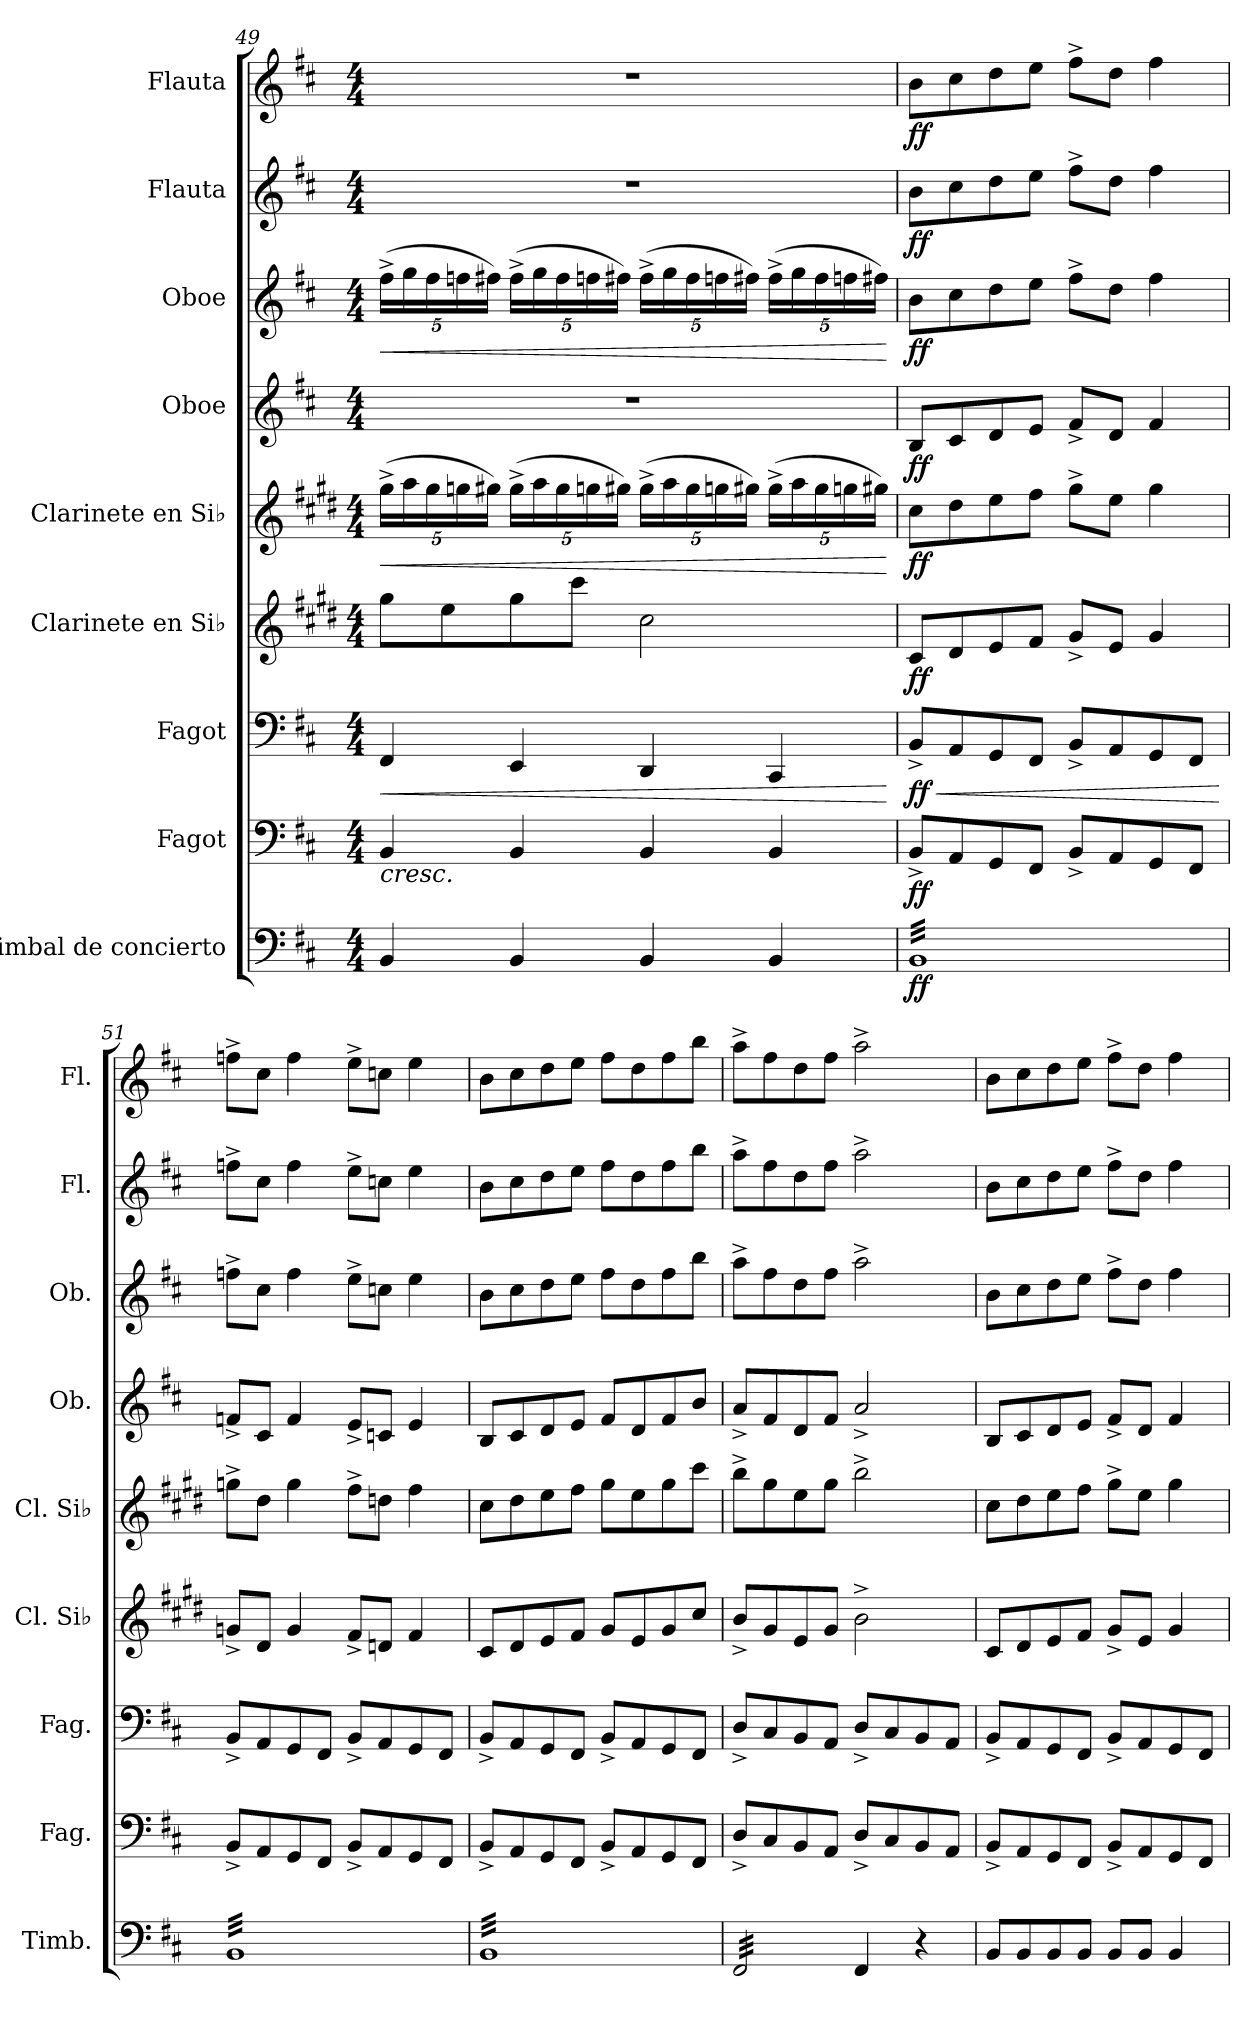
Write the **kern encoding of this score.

**kern	**dynam	**kern	**dynam	**kern	**dynam	**kern	**dynam	**kern	**dynam	**kern	**dynam	**kern	**dynam	**kern	**dynam	**kern	**dynam
*part9	*part9	*part8	*part8	*part7	*part7	*part6	*part6	*part5	*part5	*part4	*part4	*part3	*part3	*part2	*part2	*part1	*part1
*staff9	*staff9	*staff8	*staff8	*staff7	*staff7	*staff6	*staff6	*staff5	*staff5	*staff4	*staff4	*staff3	*staff3	*staff2	*staff2	*staff1	*staff1
*I"Timbal de concierto	*	*I"Fagot	*	*I"Fagot	*	*I"Clarinete en Si♭	*	*I"Clarinete en Si♭	*	*I"Oboe	*	*I"Oboe	*	*I"Flauta	*	*I"Flauta	*
*I'Timb.	*	*I'Fag.	*	*I'Fag.	*	*I'Cl. Si♭	*	*I'Cl. Si♭	*	*I'Ob.	*	*I'Ob.	*	*I'Fl.	*	*I'Fl.	*
!!LO:PB:g=z
*clefF4	*	*clefF4	*	*clefF4	*	*clefG2	*	*clefG2	*	*clefG2	*	*clefG2	*	*clefG2	*	*clefG2	*
*	*	*	*	*	*	*ITrd1c2	*	*ITrd1c2	*	*	*	*	*	*	*	*	*
*k[f#c#]	*	*k[f#c#]	*	*k[f#c#]	*	*k[f#c#]	*	*k[f#c#]	*	*k[f#c#]	*	*k[f#c#]	*	*k[f#c#]	*	*k[f#c#]	*
*M4/4	*	*M4/4	*	*M4/4	*	*M4/4	*	*M4/4	*	*M4/4	*	*M4/4	*	*M4/4	*	*M4/4	*
*MM157	*	*MM157	*	*MM157	*	*MM157	*	*MM157	*	*MM157	*	*MM157	*	*MM157	*	*MM157	*
=49	=49	=49	=49	=49	=49	=49	=49	=49	=49	=49	=49	=49	=49	=49	=49	=49	=49
!	!	!	!LO:HP:b	!	!LO:HP:b	!	!	!	!	!	!	!	!	!	!	!	!
*	*	*	*	*	*	*	*	*Xbrackettup	*	*	*	*	*	*	*	*	*
!	!	!	!	!	!	!	!	!	!LO:HP:b	!	!	!	!	!	!	!	!
*	*	*	*	*	*	*	*	*	*	*	*	*Xbrackettup	*	*	*	*	*
!	!	!	!	!	!	!	!	!	!	!	!	!	!LO:HP:b	!	!	!	!
4BB/	.	4BB/	<	4FF#/	<	8ff#\L	.	(20ff#^\LL	<	1r	.	(20ff#^\LL	<	1r	.	1r	.
.	.	.	.	.	.	.	.	20gg\	.	.	.	20gg\	.	.	.	.	.
.	.	.	.	.	.	.	.	20ff#\	.	.	.	20ff#\	.	.	.	.	.
.	.	.	.	.	.	8dd\	.	.	.	.	.	.	.	.	.	.	.
.	.	.	.	.	.	.	.	20ffn\	.	.	.	20ffn\	.	.	.	.	.
.	.	.	.	.	.	.	.	20ff#X\JJ)	.	.	.	20ff#X\JJ)	.	.	.	.	.
4BB/	.	4BB/	.	4EE/	.	8ff#\	.	(20ff#^\LL	.	.	.	(20ff#^\LL	.	.	.	.	.
.	.	.	.	.	.	.	.	20gg\	.	.	.	20gg\	.	.	.	.	.
.	.	.	.	.	.	.	.	20ff#\	.	.	.	20ff#\	.	.	.	.	.
.	.	.	.	.	.	8bb\J	.	.	.	.	.	.	.	.	.	.	.
.	.	.	.	.	.	.	.	20ffn\	.	.	.	20ffn\	.	.	.	.	.
.	.	.	.	.	.	.	.	20ff#X\JJ)	.	.	.	20ff#X\JJ)	.	.	.	.	.
4BB/	.	4BB/	.	4DD/	.	2b\	.	(20ff#^\LL	.	.	.	(20ff#^\LL	.	.	.	.	.
.	.	.	.	.	.	.	.	20gg\	.	.	.	20gg\	.	.	.	.	.
.	.	.	.	.	.	.	.	20ff#\	.	.	.	20ff#\	.	.	.	.	.
.	.	.	.	.	.	.	.	20ffn\	.	.	.	20ffn\	.	.	.	.	.
.	.	.	.	.	.	.	.	20ff#X\JJ)	.	.	.	20ff#X\JJ)	.	.	.	.	.
4BB/	.	4BB/	.	4CC#/	.	.	.	(20ff#^\LL	.	.	.	(20ff#^\LL	.	.	.	.	.
.	.	.	.	.	.	.	.	20gg\	.	.	.	20gg\	.	.	.	.	.
.	.	.	.	.	.	.	.	20ff#\	.	.	.	20ff#\	.	.	.	.	.
.	.	.	.	.	.	.	.	20ffn\	.	.	.	20ffn\	.	.	.	.	.
.	.	.	.	.	.	.	.	20ff#X\JJ)	.	.	.	20ff#X\JJ)	.	.	.	.	.
.	.	.	.	.	[	.	.	.	[	.	.	.	[	.	.	.	.
=50	=50	=50	=50	=50	=50	=50	=50	=50	=50	=50	=50	=50	=50	=50	=50	=50	=50
*	*	*	*	*	*	*	*	*	*	*	*	*	*	*	*	*MM160	*
!	!LO:DY:b	!	!LO:DY:b	!	!LO:HP:b	!	!	!	!	!	!	!	!	!	!	!	!
!	!	!	!	!	!LO:DY:n=1:b	!	!LO:DY:b	!	!LO:DY:b	!	!LO:DY:b	!	!LO:DY:b	!	!LO:DY:b	!	!LO:DY:b
*tremolo	*	*	*	*	*	*	*	*	*	*	*	*	*	*	*	*	*
32BBLLL	ff	8BB^/L	ff	8BB^/L	< ff	8B/L	ff	8b\L	ff	8B/L	ff	8b\L	ff	8b\L	ff	8b\L	ff
32BB	.	.	.	.	.	.	.	.	.	.	.	.	.	.	.	.	.
32BB	.	.	.	.	.	.	.	.	.	.	.	.	.	.	.	.	.
32BB	.	.	.	.	.	.	.	.	.	.	.	.	.	.	.	.	.
32BB	.	8AA/	.	8AA/	.	8c#/	.	8cc#\	.	8c#/	.	8cc#\	.	8cc#\	.	8cc#\	.
32BB	.	.	.	.	.	.	.	.	.	.	.	.	.	.	.	.	.
32BB	.	.	.	.	.	.	.	.	.	.	.	.	.	.	.	.	.
32BB	.	.	.	.	.	.	.	.	.	.	.	.	.	.	.	.	.
32BB	.	8GG/	.	8GG/	.	8d/	.	8dd\	.	8d/	.	8dd\	.	8dd\	.	8dd\	.
32BB	.	.	.	.	.	.	.	.	.	.	.	.	.	.	.	.	.
32BB	.	.	.	.	.	.	.	.	.	.	.	.	.	.	.	.	.
32BB	.	.	.	.	.	.	.	.	.	.	.	.	.	.	.	.	.
32BB	.	8FF#/J	.	8FF#/J	.	8e/J	.	8ee\J	.	8e/J	.	8ee\J	.	8ee\J	.	8ee\J	.
32BB	.	.	.	.	.	.	.	.	.	.	.	.	.	.	.	.	.
32BB	.	.	.	.	.	.	.	.	.	.	.	.	.	.	.	.	.
32BB	.	.	.	.	.	.	.	.	.	.	.	.	.	.	.	.	.
32BB	.	8BB^/L	.	8BB^/L	.	8f#^/L	.	8ff#^\L	.	8f#^/L	.	8ff#^\L	.	8ff#^\L	.	8ff#^\L	.
32BB	.	.	.	.	.	.	.	.	.	.	.	.	.	.	.	.	.
32BB	.	.	.	.	.	.	.	.	.	.	.	.	.	.	.	.	.
32BB	.	.	.	.	.	.	.	.	.	.	.	.	.	.	.	.	.
32BB	.	8AA/	.	8AA/	.	8d/J	.	8dd\J	.	8d/J	.	8dd\J	.	8dd\J	.	8dd\J	.
32BB	.	.	.	.	.	.	.	.	.	.	.	.	.	.	.	.	.
32BB	.	.	.	.	.	.	.	.	.	.	.	.	.	.	.	.	.
32BB	.	.	.	.	.	.	.	.	.	.	.	.	.	.	.	.	.
32BB	.	8GG/	.	8GG/	.	4f#/	.	4ff#\	.	4f#/	.	4ff#\	.	4ff#\	.	4ff#\	.
32BB	.	.	.	.	.	.	.	.	.	.	.	.	.	.	.	.	.
32BB	.	.	.	.	.	.	.	.	.	.	.	.	.	.	.	.	.
32BB	.	.	.	.	.	.	.	.	.	.	.	.	.	.	.	.	.
32BB	.	8FF#/J	.	8FF#/J	.	.	.	.	.	.	.	.	.	.	.	.	.
32BB	.	.	.	.	.	.	.	.	.	.	.	.	.	.	.	.	.
32BB	.	.	.	.	.	.	.	.	.	.	.	.	.	.	.	.	.
32BBJJJ	.	.	.	.	.	.	.	.	.	.	.	.	.	.	.	.	.
.	.	.	[	.	[	.	.	.	.	.	.	.	.	.	.	.	.
=51	=51	=51	=51	=51	=51	=51	=51	=51	=51	=51	=51	=51	=51	=51	=51	=51	=51
32BBLLL	.	8BB^/L	.	8BB^/L	.	8fn^/L	.	8ffn^\L	.	8fn^/L	.	8ffn^\L	.	8ffn^\L	.	8ffn^\L	.
32BB	.	.	.	.	.	.	.	.	.	.	.	.	.	.	.	.	.
32BB	.	.	.	.	.	.	.	.	.	.	.	.	.	.	.	.	.
32BB	.	.	.	.	.	.	.	.	.	.	.	.	.	.	.	.	.
32BB	.	8AA/	.	8AA/	.	8c#/J	.	8cc#\J	.	8c#/J	.	8cc#\J	.	8cc#\J	.	8cc#\J	.
32BB	.	.	.	.	.	.	.	.	.	.	.	.	.	.	.	.	.
32BB	.	.	.	.	.	.	.	.	.	.	.	.	.	.	.	.	.
32BB	.	.	.	.	.	.	.	.	.	.	.	.	.	.	.	.	.
32BB	.	8GG/	.	8GG/	.	4f/	.	4ff\	.	4f/	.	4ff\	.	4ff\	.	4ff\	.
32BB	.	.	.	.	.	.	.	.	.	.	.	.	.	.	.	.	.
32BB	.	.	.	.	.	.	.	.	.	.	.	.	.	.	.	.	.
32BB	.	.	.	.	.	.	.	.	.	.	.	.	.	.	.	.	.
32BB	.	8FF#/J	.	8FF#/J	.	.	.	.	.	.	.	.	.	.	.	.	.
32BB	.	.	.	.	.	.	.	.	.	.	.	.	.	.	.	.	.
32BB	.	.	.	.	.	.	.	.	.	.	.	.	.	.	.	.	.
32BB	.	.	.	.	.	.	.	.	.	.	.	.	.	.	.	.	.
32BB	.	8BB^/L	.	8BB^/L	.	8e^/L	.	8ee^\L	.	8e^/L	.	8ee^\L	.	8ee^\L	.	8ee^\L	.
32BB	.	.	.	.	.	.	.	.	.	.	.	.	.	.	.	.	.
32BB	.	.	.	.	.	.	.	.	.	.	.	.	.	.	.	.	.
32BB	.	.	.	.	.	.	.	.	.	.	.	.	.	.	.	.	.
32BB	.	8AA/	.	8AA/	.	8cn/J	.	8ccn\J	.	8cn/J	.	8ccn\J	.	8ccn\J	.	8ccn\J	.
32BB	.	.	.	.	.	.	.	.	.	.	.	.	.	.	.	.	.
32BB	.	.	.	.	.	.	.	.	.	.	.	.	.	.	.	.	.
32BB	.	.	.	.	.	.	.	.	.	.	.	.	.	.	.	.	.
32BB	.	8GG/	.	8GG/	.	4e/	.	4ee\	.	4e/	.	4ee\	.	4ee\	.	4ee\	.
32BB	.	.	.	.	.	.	.	.	.	.	.	.	.	.	.	.	.
32BB	.	.	.	.	.	.	.	.	.	.	.	.	.	.	.	.	.
32BB	.	.	.	.	.	.	.	.	.	.	.	.	.	.	.	.	.
32BB	.	8FF#/J	.	8FF#/J	.	.	.	.	.	.	.	.	.	.	.	.	.
32BB	.	.	.	.	.	.	.	.	.	.	.	.	.	.	.	.	.
32BB	.	.	.	.	.	.	.	.	.	.	.	.	.	.	.	.	.
32BBJJJ	.	.	.	.	.	.	.	.	.	.	.	.	.	.	.	.	.
!!LO:PB:g=z
=52	=52	=52	=52	=52	=52	=52	=52	=52	=52	=52	=52	=52	=52	=52	=52	=52	=52
32BBLLL	.	8BB^/L	.	8BB^/L	.	8B/L	.	8b\L	.	8B/L	.	8b\L	.	8b\L	.	8b\L	.
32BB	.	.	.	.	.	.	.	.	.	.	.	.	.	.	.	.	.
32BB	.	.	.	.	.	.	.	.	.	.	.	.	.	.	.	.	.
32BB	.	.	.	.	.	.	.	.	.	.	.	.	.	.	.	.	.
32BB	.	8AA/	.	8AA/	.	8c#/	.	8cc#\	.	8c#/	.	8cc#\	.	8cc#\	.	8cc#\	.
32BB	.	.	.	.	.	.	.	.	.	.	.	.	.	.	.	.	.
32BB	.	.	.	.	.	.	.	.	.	.	.	.	.	.	.	.	.
32BB	.	.	.	.	.	.	.	.	.	.	.	.	.	.	.	.	.
32BB	.	8GG/	.	8GG/	.	8d/	.	8dd\	.	8d/	.	8dd\	.	8dd\	.	8dd\	.
32BB	.	.	.	.	.	.	.	.	.	.	.	.	.	.	.	.	.
32BB	.	.	.	.	.	.	.	.	.	.	.	.	.	.	.	.	.
32BB	.	.	.	.	.	.	.	.	.	.	.	.	.	.	.	.	.
32BB	.	8FF#/J	.	8FF#/J	.	8e/J	.	8ee\J	.	8e/J	.	8ee\J	.	8ee\J	.	8ee\J	.
32BB	.	.	.	.	.	.	.	.	.	.	.	.	.	.	.	.	.
32BB	.	.	.	.	.	.	.	.	.	.	.	.	.	.	.	.	.
32BB	.	.	.	.	.	.	.	.	.	.	.	.	.	.	.	.	.
32BB	.	8BB^/L	.	8BB^/L	.	8f#/L	.	8ff#\L	.	8f#/L	.	8ff#\L	.	8ff#\L	.	8ff#\L	.
32BB	.	.	.	.	.	.	.	.	.	.	.	.	.	.	.	.	.
32BB	.	.	.	.	.	.	.	.	.	.	.	.	.	.	.	.	.
32BB	.	.	.	.	.	.	.	.	.	.	.	.	.	.	.	.	.
32BB	.	8AA/	.	8AA/	.	8d/	.	8dd\	.	8d/	.	8dd\	.	8dd\	.	8dd\	.
32BB	.	.	.	.	.	.	.	.	.	.	.	.	.	.	.	.	.
32BB	.	.	.	.	.	.	.	.	.	.	.	.	.	.	.	.	.
32BB	.	.	.	.	.	.	.	.	.	.	.	.	.	.	.	.	.
32BB	.	8GG/	.	8GG/	.	8f#/	.	8ff#\	.	8f#/	.	8ff#\	.	8ff#\	.	8ff#\	.
32BB	.	.	.	.	.	.	.	.	.	.	.	.	.	.	.	.	.
32BB	.	.	.	.	.	.	.	.	.	.	.	.	.	.	.	.	.
32BB	.	.	.	.	.	.	.	.	.	.	.	.	.	.	.	.	.
32BB	.	8FF#/J	.	8FF#/J	.	8b/J	.	8bb\J	.	8b/J	.	8bb\J	.	8bb\J	.	8bb\J	.
32BB	.	.	.	.	.	.	.	.	.	.	.	.	.	.	.	.	.
32BB	.	.	.	.	.	.	.	.	.	.	.	.	.	.	.	.	.
32BBJJJ	.	.	.	.	.	.	.	.	.	.	.	.	.	.	.	.	.
=53	=53	=53	=53	=53	=53	=53	=53	=53	=53	=53	=53	=53	=53	=53	=53	=53	=53
32FF#/LLL	.	8D^/L	.	8D^/L	.	8a^/L	.	8aa^\L	.	8a^/L	.	8aa^\L	.	8aa^\L	.	8aa^\L	.
32FF#/	.	.	.	.	.	.	.	.	.	.	.	.	.	.	.	.	.
32FF#/	.	.	.	.	.	.	.	.	.	.	.	.	.	.	.	.	.
32FF#/	.	.	.	.	.	.	.	.	.	.	.	.	.	.	.	.	.
32FF#/	.	8C#/	.	8C#/	.	8f#/	.	8ff#\	.	8f#/	.	8ff#\	.	8ff#\	.	8ff#\	.
32FF#/	.	.	.	.	.	.	.	.	.	.	.	.	.	.	.	.	.
32FF#/	.	.	.	.	.	.	.	.	.	.	.	.	.	.	.	.	.
32FF#/	.	.	.	.	.	.	.	.	.	.	.	.	.	.	.	.	.
32FF#/	.	8BB/	.	8BB/	.	8d/	.	8dd\	.	8d/	.	8dd\	.	8dd\	.	8dd\	.
32FF#/	.	.	.	.	.	.	.	.	.	.	.	.	.	.	.	.	.
32FF#/	.	.	.	.	.	.	.	.	.	.	.	.	.	.	.	.	.
32FF#/	.	.	.	.	.	.	.	.	.	.	.	.	.	.	.	.	.
32FF#/	.	8AA/J	.	8AA/J	.	8f#/J	.	8ff#\J	.	8f#/J	.	8ff#\J	.	8ff#\J	.	8ff#\J	.
32FF#/	.	.	.	.	.	.	.	.	.	.	.	.	.	.	.	.	.
32FF#/	.	.	.	.	.	.	.	.	.	.	.	.	.	.	.	.	.
32FF#/JJJ	.	.	.	.	.	.	.	.	.	.	.	.	.	.	.	.	.
*Xtremolo	*	*	*	*	*	*	*	*	*	*	*	*	*	*	*	*	*
4FF#/	.	8D^/L	.	8D^/L	.	2a^\	.	2aa^\	.	2a^/	.	2aa^\	.	2aa^\	.	2aa^\	.
.	.	8C#/	.	8C#/	.	.	.	.	.	.	.	.	.	.	.	.	.
4r	.	8BB/	.	8BB/	.	.	.	.	.	.	.	.	.	.	.	.	.
.	.	8AA/J	.	8AA/J	.	.	.	.	.	.	.	.	.	.	.	.	.
=54	=54	=54	=54	=54	=54	=54	=54	=54	=54	=54	=54	=54	=54	=54	=54	=54	=54
8BB/L	.	8BB^/L	.	8BB^/L	.	8B/L	.	8b\L	.	8B/L	.	8b\L	.	8b\L	.	8b\L	.
8BB/	.	8AA/	.	8AA/	.	8c#/	.	8cc#\	.	8c#/	.	8cc#\	.	8cc#\	.	8cc#\	.
8BB/	.	8GG/	.	8GG/	.	8d/	.	8dd\	.	8d/	.	8dd\	.	8dd\	.	8dd\	.
8BB/J	.	8FF#/J	.	8FF#/J	.	8e/J	.	8ee\J	.	8e/J	.	8ee\J	.	8ee\J	.	8ee\J	.
8BB/L	.	8BB^/L	.	8BB^/L	.	8f#^/L	.	8ff#^\L	.	8f#^/L	.	8ff#^\L	.	8ff#^\L	.	8ff#^\L	.
8BB/J	.	8AA/	.	8AA/	.	8d/J	.	8dd\J	.	8d/J	.	8dd\J	.	8dd\J	.	8dd\J	.
4BB/	.	8GG/	.	8GG/	.	4f#/	.	4ff#\	.	4f#/	.	4ff#\	.	4ff#\	.	4ff#\	.
.	.	8FF#/J	.	8FF#/J	.	.	.	.	.	.	.	.	.	.	.	.	.
=	=	=	=	=	=	=	=	=	=	=	=	=	=	=	=	=	=
*-	*-	*-	*-	*-	*-	*-	*-	*-	*-	*-	*-	*-	*-	*-	*-	*-	*-
